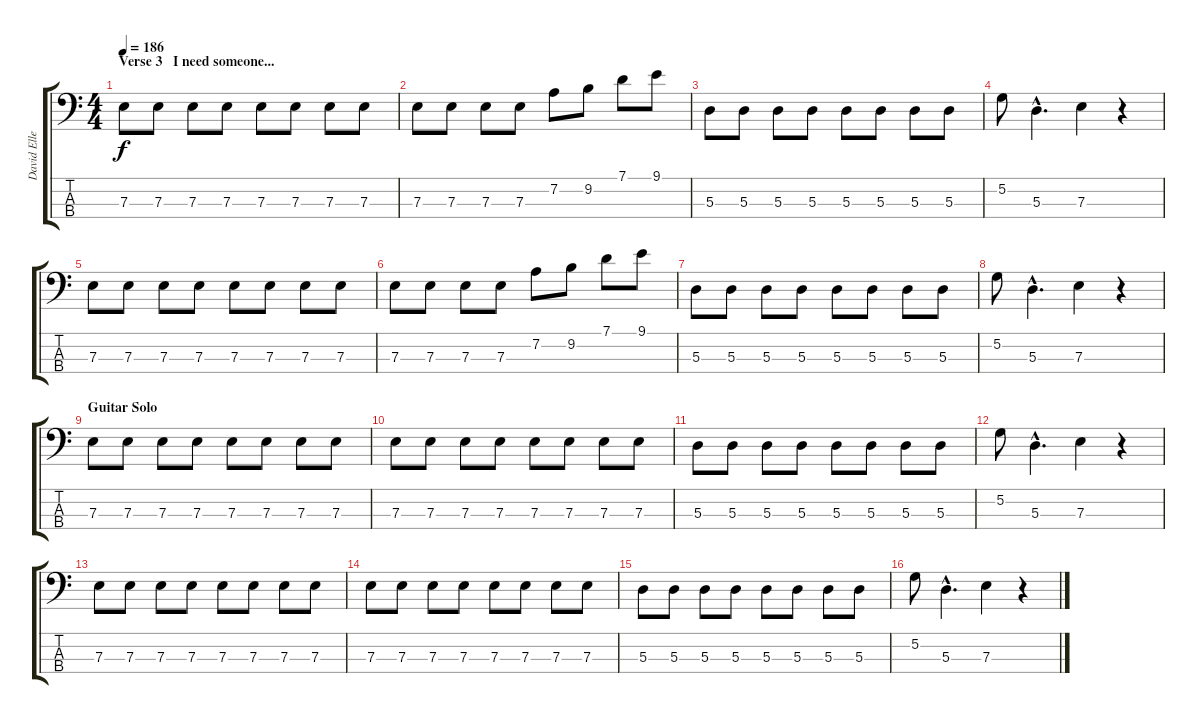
\track ("David Ellefson [Bass]" "David Elle") {instrument electricbassfinger}
\staff {score tabs}
\tuning (G2 D2 A1 E1) {hide}
\ts (4 4)
\section ("" "Verse 3   I need someone...")
\tempo 186
\clef f4
\ks c
7.3.8{dy f} 7.3.8 7.3.8 7.3.8 7.3.8 7.3.8 7.3.8 7.3.8 |
7.3.8 7.3.8 7.3.8 7.3.8 7.2.8{instrument electricbasspick} 9.2.8 7.1.8 9.1.8 |
5.3.8{instrument electricbassfinger} 5.3.8 5.3.8 5.3.8 5.3.8 5.3.8 5.3.8 5.3.8 |
5.2.8 5.3{hac}.4{d} 7.3.4 r.4 |
7.3.8 7.3.8 7.3.8 7.3.8 7.3.8 7.3.8 7.3.8 7.3.8 |
7.3.8 7.3.8 7.3.8 7.3.8 7.2.8{instrument electricbasspick} 9.2.8 7.1.8 9.1.8 |
5.3.8{instrument electricbassfinger} 5.3.8 5.3.8 5.3.8 5.3.8 5.3.8 5.3.8 5.3.8 |
5.2.8 5.3{hac}.4{d} 7.3.4 r.4 |
\section ("" "Guitar Solo")
7.3.8 7.3.8 7.3.8 7.3.8 7.3.8 7.3.8 7.3.8 7.3.8 |
7.3.8 7.3.8 7.3.8 7.3.8 7.3.8 7.3.8 7.3.8 7.3.8 |
5.3.8 5.3.8 5.3.8 5.3.8 5.3.8 5.3.8 5.3.8 5.3.8 |
5.2.8 5.3{hac}.4{d} 7.3.4 r.4 |
7.3.8 7.3.8 7.3.8 7.3.8 7.3.8 7.3.8 7.3.8 7.3.8 |
7.3.8 7.3.8 7.3.8 7.3.8 7.3.8 7.3.8 7.3.8 7.3.8 |
5.3.8 5.3.8 5.3.8 5.3.8 5.3.8 5.3.8 5.3.8 5.3.8 |
5.2.8 5.3{hac}.4{d} 7.3.4 r.4
